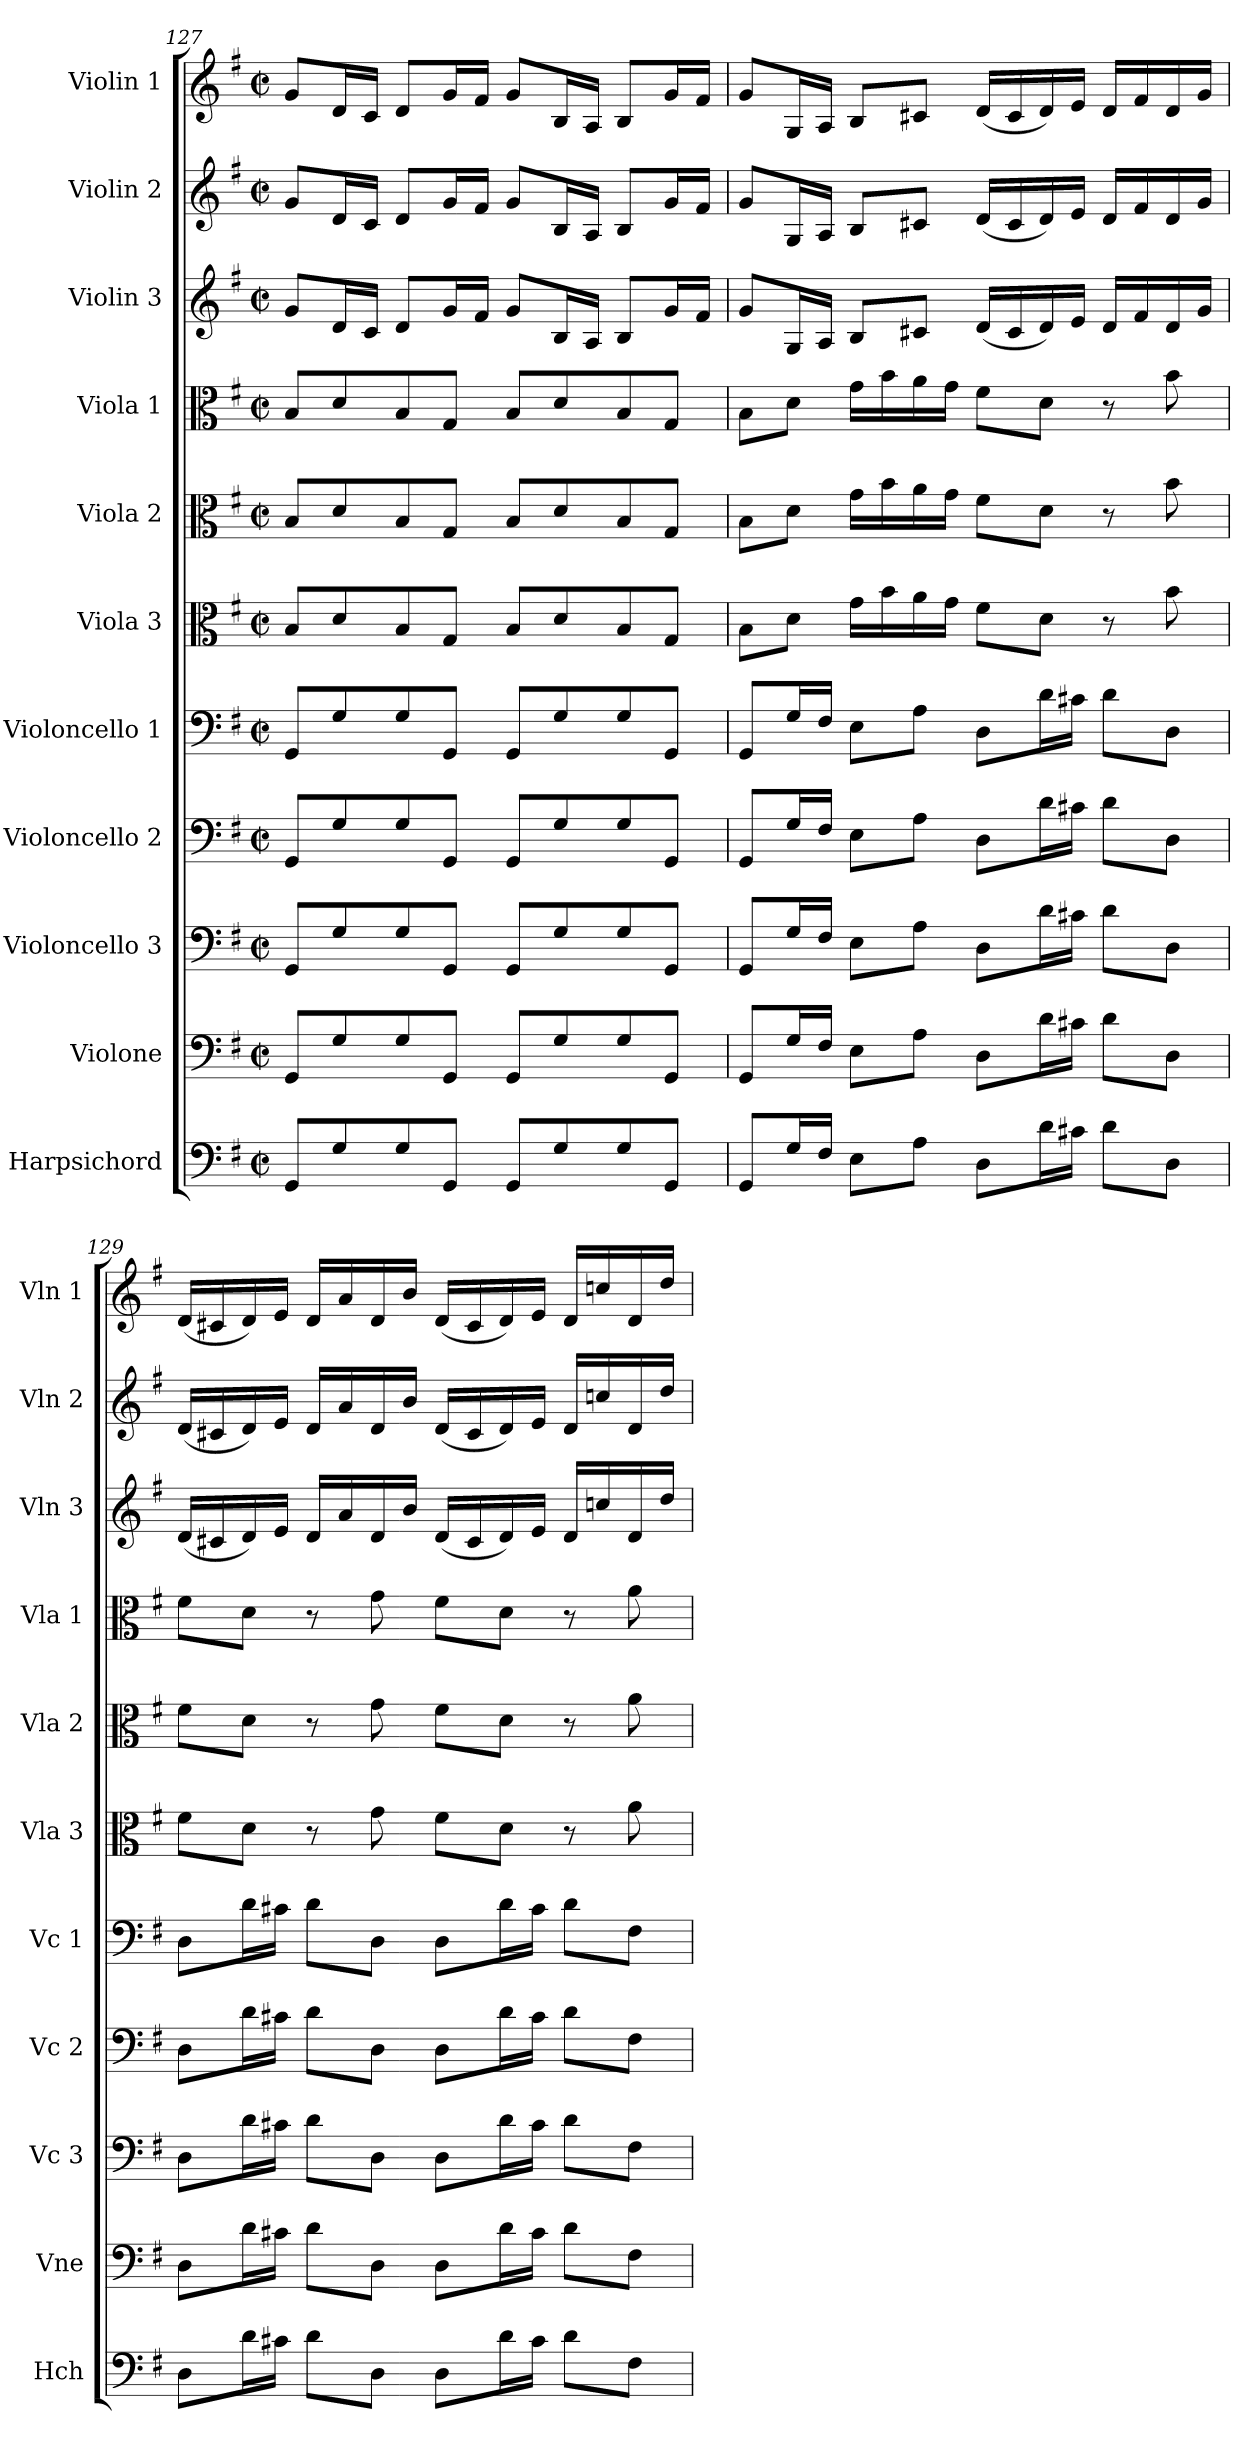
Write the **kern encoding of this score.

**kern	**kern	**kern	**kern	**kern	**kern	**kern	**kern	**kern	**kern	**kern
*part11	*part10	*part9	*part8	*part7	*part6	*part5	*part4	*part3	*part2	*part1
*staff11	*staff10	*staff9	*staff8	*staff7	*staff6	*staff5	*staff4	*staff3	*staff2	*staff1
*I"Harpsichord	*I"Violone	*I"Violoncello 3	*I"Violoncello 2	*I"Violoncello 1	*I"Viola 3	*I"Viola 2	*I"Viola 1	*I"Violin 3	*I"Violin 2	*I"Violin 1
*I'Hch	*I'Vne	*I'Vc 3	*I'Vc 2	*I'Vc 1	*I'Vla 3	*I'Vla 2	*I'Vla 1	*I'Vln 3	*I'Vln 2	*I'Vln 1
*clefF4	*clefF4	*clefF4	*clefF4	*clefF4	*clefC3	*clefC3	*clefC3	*clefG2	*clefG2	*clefG2
*	*ITrd7c12	*	*	*	*	*	*	*	*	*
*k[f#]	*k[f#]	*k[f#]	*k[f#]	*k[f#]	*k[f#]	*k[f#]	*k[f#]	*k[f#]	*k[f#]	*k[f#]
*M4/4	*M4/4	*M4/4	*M4/4	*M4/4	*M4/4	*M4/4	*M4/4	*M4/4	*M4/4	*M4/4
*met(c|)	*met(c|)	*met(c|)	*met(c|)	*met(c|)	*met(c|)	*met(c|)	*met(c|)	*met(c|)	*met(c|)	*met(c|)
=127	=127	=127	=127	=127	=127	=127	=127	=127	=127	=127
8GG/L	8GGG/L	8GG/L	8GG/L	8GG/L	8B/L	8B/L	8B/L	8g/L	8g/L	8g/L
8G/	8GG/	8G/	8G/	8G/	8d/	8d/	8d/	16d/L	16d/L	16d/L
.	.	.	.	.	.	.	.	16c/JJ	16c/JJ	16c/JJ
8G/	8GG/	8G/	8G/	8G/	8B/	8B/	8B/	8d/L	8d/L	8d/L
8GG/J	8GGG/J	8GG/J	8GG/J	8GG/J	8G/J	8G/J	8G/J	16g/L	16g/L	16g/L
.	.	.	.	.	.	.	.	16f#/JJ	16f#/JJ	16f#/JJ
8GG/L	8GGG/L	8GG/L	8GG/L	8GG/L	8B/L	8B/L	8B/L	8g/L	8g/L	8g/L
8G/	8GG/	8G/	8G/	8G/	8d/	8d/	8d/	16B/L	16B/L	16B/L
.	.	.	.	.	.	.	.	16A/JJ	16A/JJ	16A/JJ
8G/	8GG/	8G/	8G/	8G/	8B/	8B/	8B/	8B/L	8B/L	8B/L
8GG/J	8GGG/J	8GG/J	8GG/J	8GG/J	8G/J	8G/J	8G/J	16g/L	16g/L	16g/L
.	.	.	.	.	.	.	.	16f#/JJ	16f#/JJ	16f#/JJ
!!LO:PB:g=z
=128	=128	=128	=128	=128	=128	=128	=128	=128	=128	=128
8GG/L	8GGG/L	8GG/L	8GG/L	8GG/L	8B\L	8B\L	8B\L	8g/L	8g/L	8g/L
16G/L	16GG/L	16G/L	16G/L	16G/L	8d\J	8d\J	8d\J	16G/L	16G/L	16G/L
16F#/JJ	16FF#/JJ	16F#/JJ	16F#/JJ	16F#/JJ	.	.	.	16A/JJ	16A/JJ	16A/JJ
8E\L	8EE\L	8E\L	8E\L	8E\L	16g\LL	16g\LL	16g\LL	8B/L	8B/L	8B/L
.	.	.	.	.	16b\	16b\	16b\	.	.	.
8A\J	8AA\J	8A\J	8A\J	8A\J	16a\	16a\	16a\	8c#X/J	8c#X/J	8c#X/J
.	.	.	.	.	16g\JJ	16g\JJ	16g\JJ	.	.	.
8D\L	8DD\L	8D\L	8D\L	8D\L	8f#\L	8f#\L	8f#\L	(16d/LL	(16d/LL	(16d/LL
.	.	.	.	.	.	.	.	16c#/	16c#/	16c#/
16d\L	16D\L	16d\L	16d\L	16d\L	8d\J	8d\J	8d\J	16d/)	16d/)	16d/)
16c#X\JJ	16C#X\JJ	16c#X\JJ	16c#X\JJ	16c#X\JJ	.	.	.	16e/JJ	16e/JJ	16e/JJ
8d\L	8D\L	8d\L	8d\L	8d\L	8r	8r	8r	16d/LL	16d/LL	16d/LL
.	.	.	.	.	.	.	.	16f#/	16f#/	16f#/
8D\J	8DD\J	8D\J	8D\J	8D\J	8b\	8b\	8b\	16d/	16d/	16d/
.	.	.	.	.	.	.	.	16g/JJ	16g/JJ	16g/JJ
=129	=129	=129	=129	=129	=129	=129	=129	=129	=129	=129
8D\L	8DD\L	8D\L	8D\L	8D\L	8f#\L	8f#\L	8f#\L	(16d/LL	(16d/LL	(16d/LL
.	.	.	.	.	.	.	.	16c#X/	16c#X/	16c#X/
16d\L	16D\L	16d\L	16d\L	16d\L	8d\J	8d\J	8d\J	16d/)	16d/)	16d/)
16c#X\JJ	16C#X\JJ	16c#X\JJ	16c#X\JJ	16c#X\JJ	.	.	.	16e/JJ	16e/JJ	16e/JJ
8d\L	8D\L	8d\L	8d\L	8d\L	8r	8r	8r	16d/LL	16d/LL	16d/LL
.	.	.	.	.	.	.	.	16a/	16a/	16a/
8D\J	8DD\J	8D\J	8D\J	8D\J	8g\	8g\	8g\	16d/	16d/	16d/
.	.	.	.	.	.	.	.	16b/JJ	16b/JJ	16b/JJ
8D\L	8DD\L	8D\L	8D\L	8D\L	8f#\L	8f#\L	8f#\L	(16d/LL	(16d/LL	(16d/LL
.	.	.	.	.	.	.	.	16c#/	16c#/	16c#/
16d\L	16D\L	16d\L	16d\L	16d\L	8d\J	8d\J	8d\J	16d/)	16d/)	16d/)
16c#\JJ	16C#\JJ	16c#\JJ	16c#\JJ	16c#\JJ	.	.	.	16e/JJ	16e/JJ	16e/JJ
8d\L	8D\L	8d\L	8d\L	8d\L	8r	8r	8r	16d/LL	16d/LL	16d/LL
.	.	.	.	.	.	.	.	16ccn/	16ccn/	16ccn/
8F#\J	8FF#\J	8F#\J	8F#\J	8F#\J	8a\	8a\	8a\	16d/	16d/	16d/
.	.	.	.	.	.	.	.	16dd/JJ	16dd/JJ	16dd/JJ
=	=	=	=	=	=	=	=	=	=	=
*-	*-	*-	*-	*-	*-	*-	*-	*-	*-	*-
